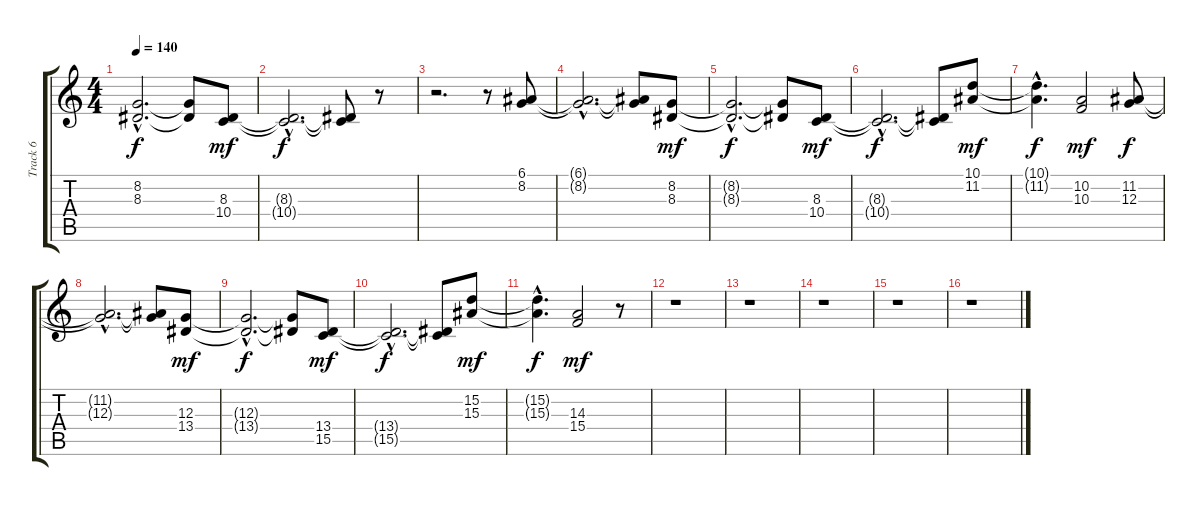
\track ("Track 6" "Track 6") {instrument stringensemble2}
\staff {score tabs}
\tuning (E4 B3 G3 D3 A2 E2) {hide}
\ts (4 4)
\tempo 140
\clef g2
\ks c
(8.2{hac t} 8.3{hac t}).2{d dy f} (8.2{t} 8.3{t}).8 (8.3 10.4).8{dy mf} |
(8.3{hac t} 10.4{hac t}).2{d dy f} (8.3{t} 10.4{t}).8 r.8 |
r.2{d} r.8 (6.1 8.2).8 |
(6.1{hac t} 8.2{hac t}).2{d} (6.1{t} 8.2{t}).8 (8.2 8.3).8{dy mf} |
(8.2{hac t} 8.3{hac t}).2{d dy f} (8.2{t} 8.3{t}).8 (8.3 10.4).8{dy mf} |
(8.3{hac t} 10.4{hac t}).2{d dy f} (8.3{t} 10.4{t}).8 (10.1 11.2).8{dy mf} |
(10.1{hac t} 11.2{hac t}).4{d dy f} (10.2 10.3).2{dy mf} (11.2 12.3).8{dy f} |
(11.2{hac t} 12.3{hac t}).2{d} (11.2{t} 12.3{t}).8 (12.3 13.4).8{dy mf} |
(12.3{hac t} 13.4{hac t}).2{d dy f} (12.3{t} 13.4{t}).8 (13.4 15.5).8{dy mf} |
(13.4{hac t} 15.5{hac t}).2{d dy f} (13.4{t} 15.5{t}).8 (15.2 15.3).8{dy mf} |
(15.2{hac t} 15.3{hac t}).4{d dy f} (14.3 15.4).2{dy mf} r.8 |
r.1 |
r.1 |
r.1 |
r.1 |
r.1
